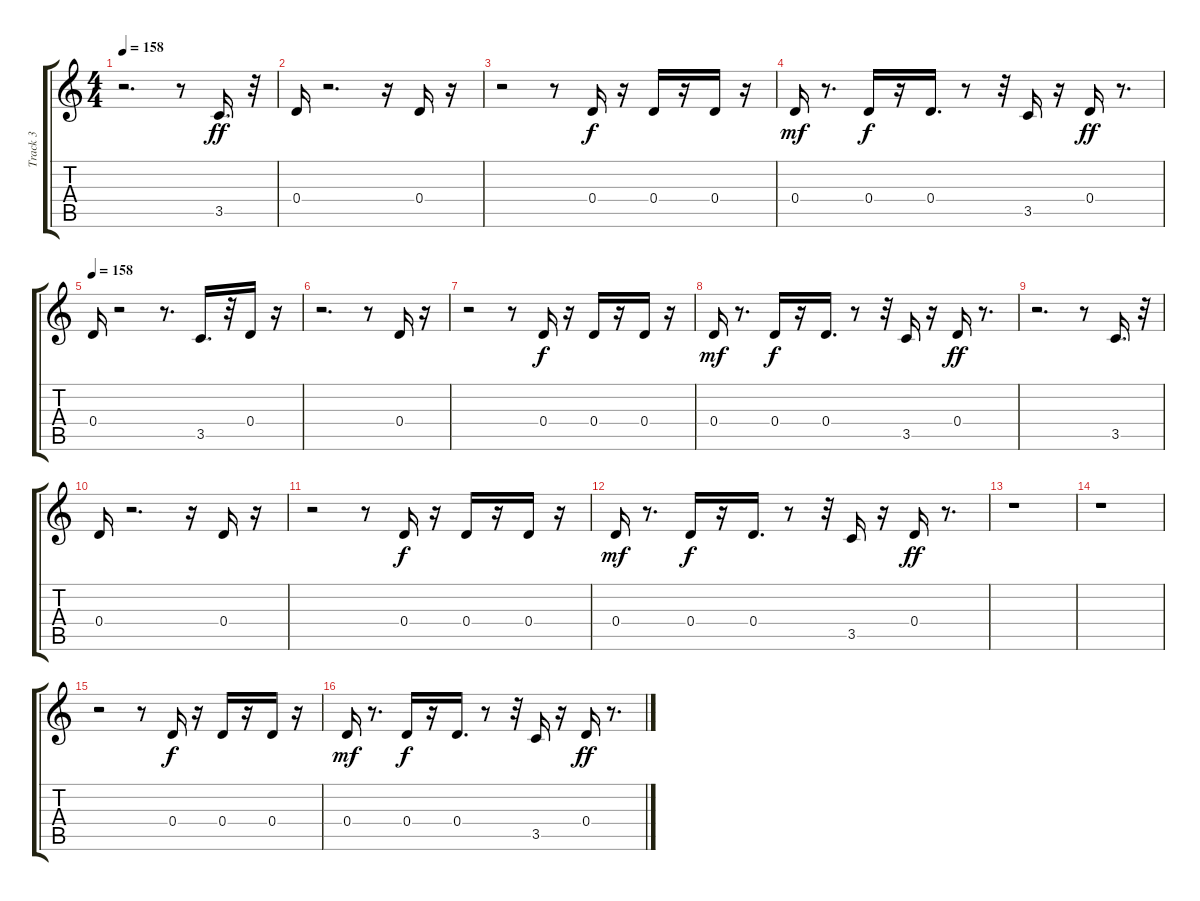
\track ("Track 3" "Track 3") {instrument electricguitarmuted}
\staff {score tabs}
\tuning (E4 B3 G3 D3 A2 E2) {hide}
\ts (4 4)
\tempo 158
\clef g2
\ks c
r.2{d dy ff} r.8 3.5.16{d} r.32 |
0.4.16 r.2{d} r.16 0.4.16 r.16 |
r.2 r.8 0.4.16{dy f} r.16 0.4.16 r.16 0.4.16 r.16 |
0.4.16{dy mf} r.8{d} 0.4.16{dy f} r.16 0.4.16{d} r.8 r.32 3.5.16 r.16 0.4.16{dy ff} r.8{d} |
\tempo 158
0.4.16 r.2 r.8{d} 3.5.16{d} r.32 0.4.16 r.16 |
r.2{d} r.8 0.4.16 r.16 |
r.2 r.8 0.4.16{dy f} r.16 0.4.16 r.16 0.4.16 r.16 |
0.4.16{dy mf} r.8{d} 0.4.16{dy f} r.16 0.4.16{d} r.8 r.32 3.5.16 r.16 0.4.16{dy ff} r.8{d} |
r.2{d} r.8 3.5.16{d} r.32 |
0.4.16 r.2{d} r.16 0.4.16 r.16 |
r.2 r.8 0.4.16{dy f} r.16 0.4.16 r.16 0.4.16 r.16 |
0.4.16{dy mf} r.8{d} 0.4.16{dy f} r.16 0.4.16{d} r.8 r.32 3.5.16 r.16 0.4.16{dy ff} r.8{d} |
r.1 |
r.1 |
r.2 r.8 0.4.16{dy f} r.16 0.4.16 r.16 0.4.16 r.16 |
0.4.16{dy mf} r.8{d} 0.4.16{dy f} r.16 0.4.16{d} r.8 r.32 3.5.16 r.16 0.4.16{dy ff} r.8{d}
